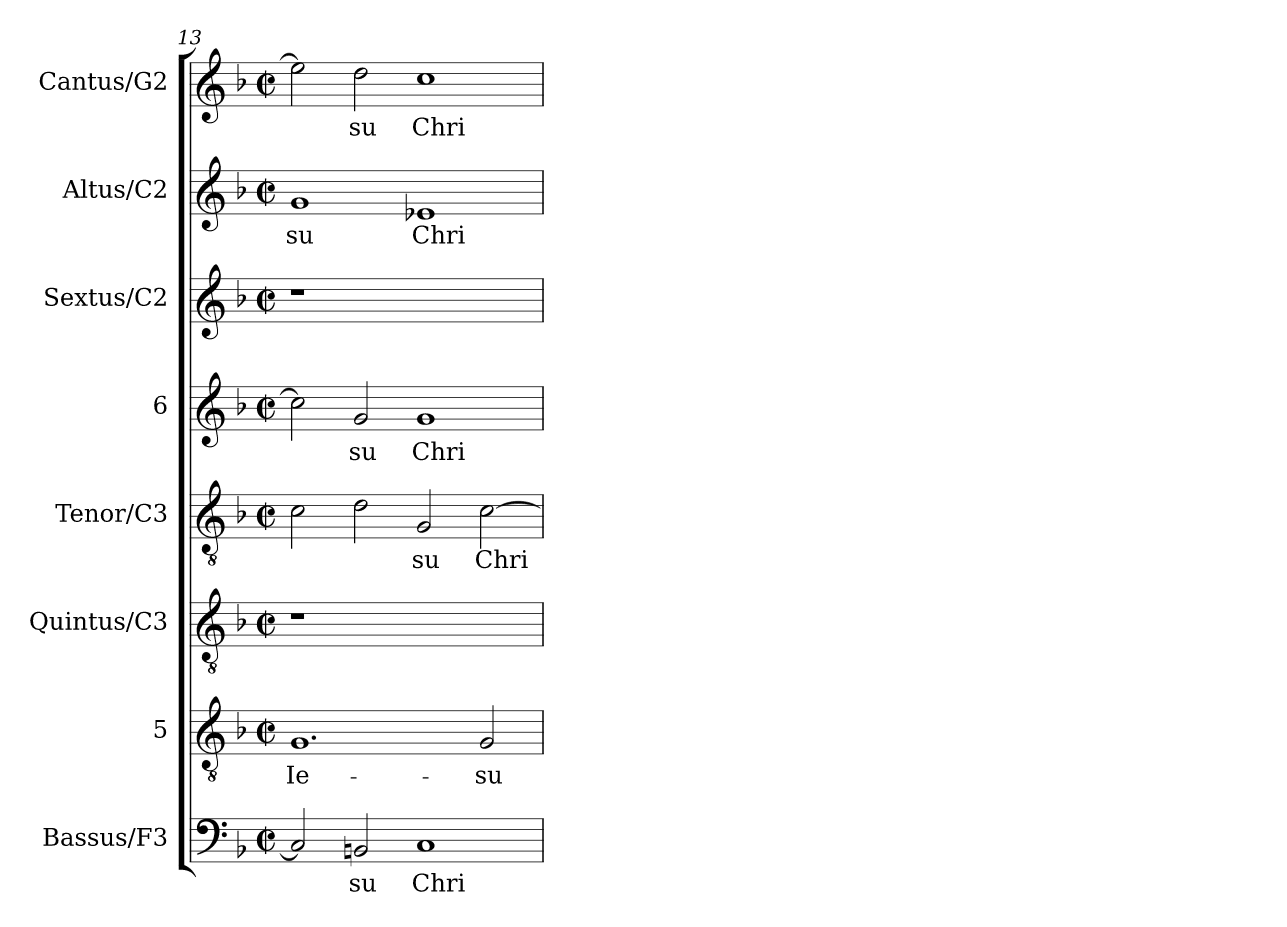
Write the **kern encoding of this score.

**kern	**text	**kern	**text	**kern	**kern	**text	**kern	**text	**kern	**kern	**text	**kern	**text
*part8	*part8	*part7	*part7	*part6	*part5	*part5	*part4	*part4	*part3	*part2	*part2	*part1	*part1
*staff8	*staff8	*staff7	*staff7	*staff6	*staff5	*staff5	*staff4	*staff4	*staff3	*staff2	*staff2	*staff1	*staff1
*I"Bassus/F3	*	*I"5	*	*I"Quintus/C3	*I"Tenor/C3	*	*I"6	*	*I"Sextus/C2	*I"Altus/C2	*	*I"Cantus/G2	*
*I'B	*	*	*	*	*I'T	*	*	*	*	*I'A	*	*I'C	*
*clefF4	*	*clefGv2	*	*clefGv2	*clefGv2	*	*clefG2	*	*clefG2	*clefG2	*	*clefG2	*
*k[b-]	*	*k[b-]	*	*k[b-]	*k[b-]	*	*k[b-]	*	*k[b-]	*k[b-]	*	*k[b-]	*
*F:	*	*F:	*	*F:	*F:	*	*F:	*	*F:	*F:	*	*F:	*
*M2/2	*	*M2/2	*	*M2/2	*M2/2	*	*M2/2	*	*M2/2	*M2/2	*	*M2/2	*
*met(c|)	*	*met(c|)	*	*met(c|)	*met(c|)	*	*met(c|)	*	*met(c|)	*met(c|)	*	*met(c|)	*
=13	=13	=13	=13	=13	=13	=13	=13	=13	=13	=13	=13	=13	=13
!	!LO:LY:b:cj	!	!LO:LY:b:cj	!	!	!LO:LY:b:cj	!	!LO:LY:b:cj	!	!	!LO:LY:b:cj	!	!LO:LY:b:cj
2C/]	--	1.G	Ie-	1r	2c\	--	2cc\]	--	1r	1g	-su	2ee-\]	--
!	!LO:LY:b:cj	!	!	!	!	!LO:LY:b:cj	!	!LO:LY:b:cj	!	!	!	!	!LO:LY:b:cj
2BBn/	-su	.	.	.	2d\	--	2g/	-su	.	.	.	2dd\	-su
!	!LO:LY:b:cj	!	!	!	!	!LO:LY:b:cj	!	!LO:LY:b:cj	!	!	!LO:LY:b:cj	!	!LO:LY:b:cj
1C	Chri-	.	.	1ryy	2G/	-su	1g	Chri-	1ryy	1e-X	Chri-	1cc	Chri-
!	!	!	!LO:LY:b:cj	!	!	!LO:LY:b:cj	!	!	!	!	!	!	!
.	.	2G/	-su	.	[>2c\	Chri-	.	.	.	.	.	.	.
=	=	=	=	=	=	=	=	=	=	=	=	=	=
*-	*-	*-	*-	*-	*-	*-	*-	*-	*-	*-	*-	*-	*-
